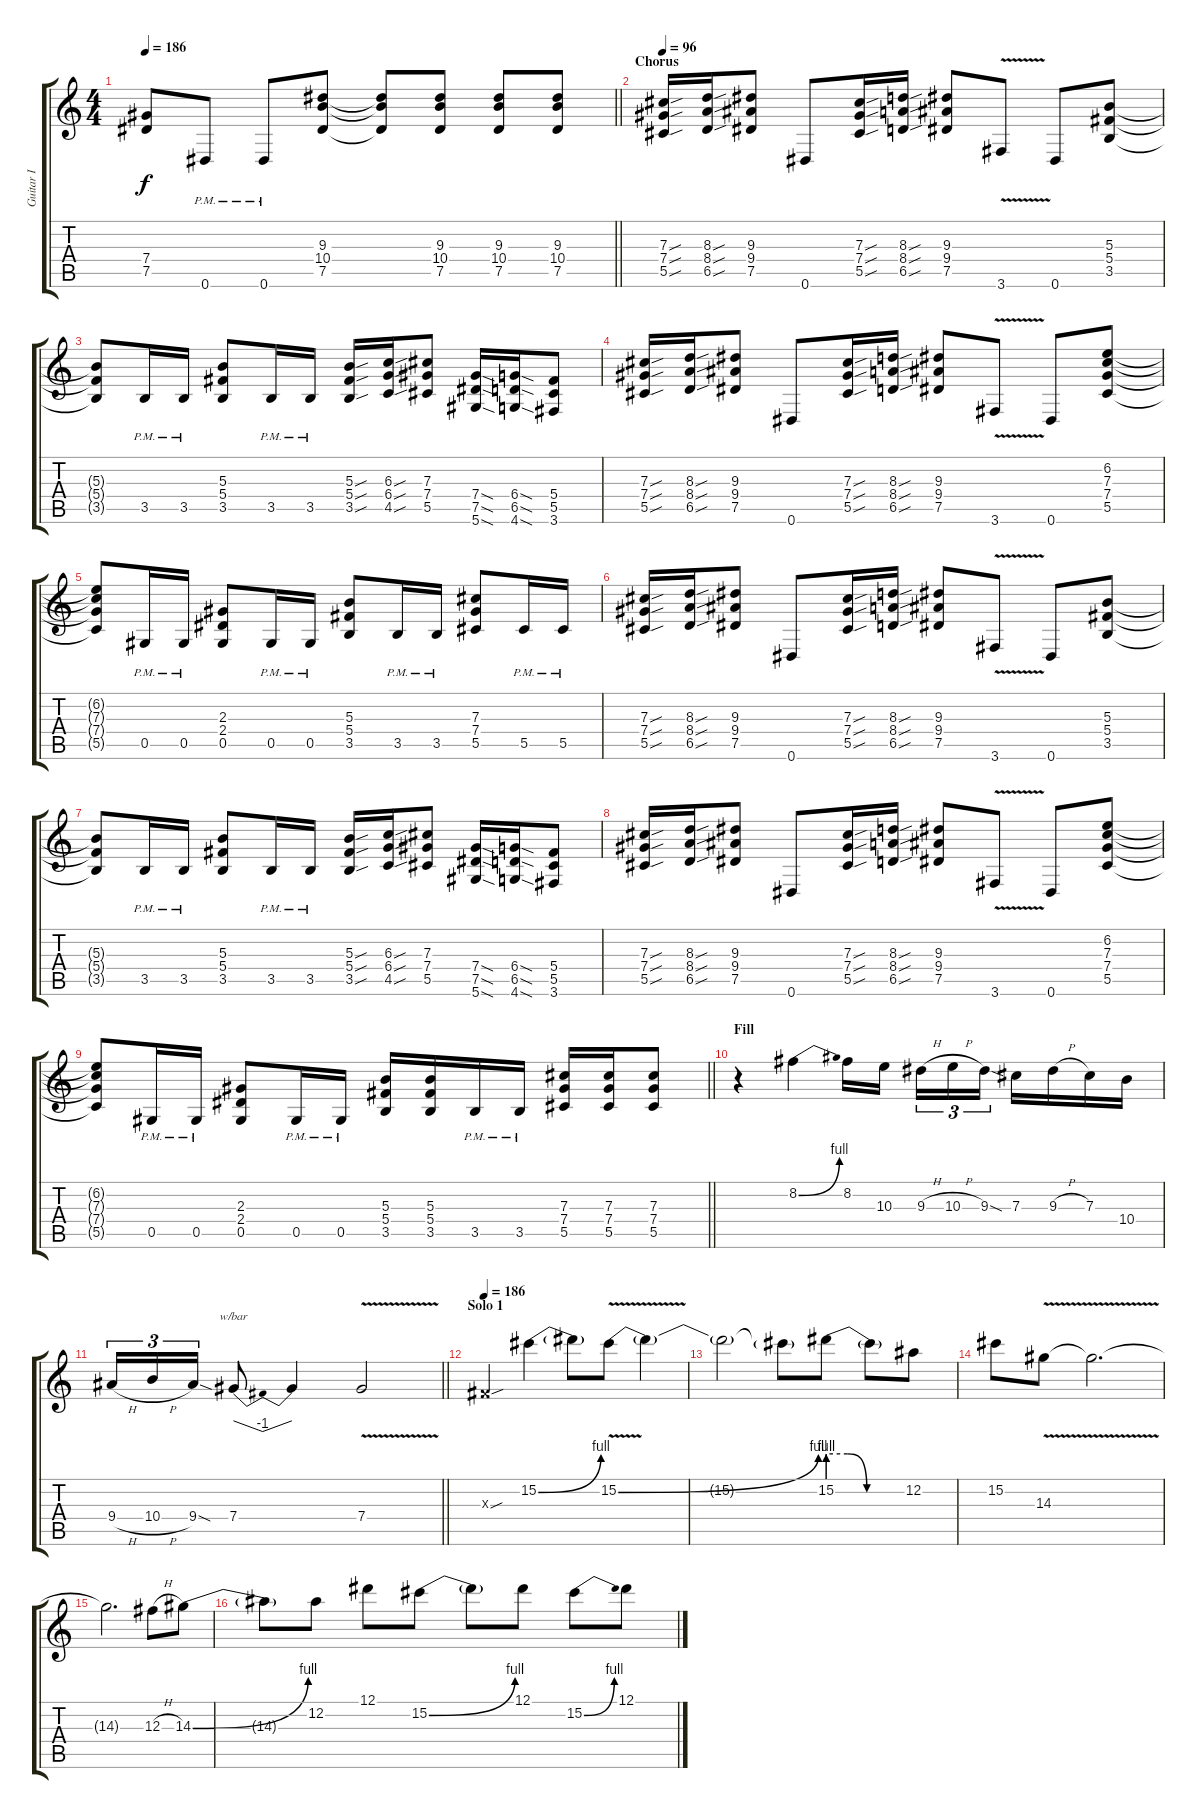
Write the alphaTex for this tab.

\track ("Guitar I" "Guitar I") {instrument distortionguitar}
\staff {score tabs}
\tuning (Eb4 Bb3 Gb3 Db3 Ab2 Eb2) {hide}
\ts (4 4)
\tempo 186
\clef g2
\barLineRight lightlight
\ks c
(7.4 7.5).8{dy f} 0.6{pm}.8 0.6{pm}.8 (9.3 10.4 7.5).8 (9.3{t} 10.4{t} 7.5{t}).8 (9.3 10.4 7.5).8 (9.3 10.4 7.5).8 (9.3 10.4 7.5).8 |
\section ("" "Chorus")
\tempo 96
(7.3{sou} 7.4{sou} 5.5{sou}).16 (8.3{sou} 8.4{sou} 6.5{sou}).16 (9.3 9.4 7.5).8 0.6.8 (7.3{sou} 7.4{sou} 5.5{sou}).16 (8.3{sou} 8.4{sou} 6.5{sou}).16 (9.3 9.4 7.5).8 3.6{v}.8 0.6.8 (5.3 5.4 3.5).8 |
(5.3{t} 5.4{t} 3.5{t}).8 3.5{pm}.16 3.5{pm}.16 (5.3 5.4 3.5).8 3.5{pm}.16 3.5{pm}.16 (5.3{sou} 5.4{sou} 3.5{sou}).16 (6.3{sou} 6.4{sou} 4.5{sou}).16 (7.3 7.4 5.5).8 (7.4{sod} 7.5{sod} 5.6{sod}).16 (6.4{sod} 6.5{sod} 4.6{sod}).16 (5.4 5.5 3.6).8 |
(7.3{sou} 7.4{sou} 5.5{sou}).16 (8.3{sou} 8.4{sou} 6.5{sou}).16 (9.3 9.4 7.5).8 0.6.8 (7.3{sou} 7.4{sou} 5.5{sou}).16 (8.3{sou} 8.4{sou} 6.5{sou}).16 (9.3 9.4 7.5).8 3.6{v}.8 0.6.8 (6.2 7.3 7.4 5.5).8 |
(6.2{t} 7.3{t} 7.4{t} 5.5{t}).8 0.5{pm}.16 0.5{pm}.16 (2.3 2.4 0.5).8 0.5{pm}.16 0.5{pm}.16 (5.3 5.4 3.5).8 3.5{pm}.16 3.5{pm}.16 (7.3 7.4 5.5).8 5.5{pm}.16 5.5{pm}.16 |
(7.3{sou} 7.4{sou} 5.5{sou}).16 (8.3{sou} 8.4{sou} 6.5{sou}).16 (9.3 9.4 7.5).8 0.6.8 (7.3{sou} 7.4{sou} 5.5{sou}).16 (8.3{sou} 8.4{sou} 6.5{sou}).16 (9.3 9.4 7.5).8 3.6{v}.8 0.6.8 (5.3 5.4 3.5).8 |
(5.3{t} 5.4{t} 3.5{t}).8 3.5{pm}.16 3.5{pm}.16 (5.3 5.4 3.5).8 3.5{pm}.16 3.5{pm}.16 (5.3{sou} 5.4{sou} 3.5{sou}).16 (6.3{sou} 6.4{sou} 4.5{sou}).16 (7.3 7.4 5.5).8 (7.4{sod} 7.5{sod} 5.6{sod}).16 (6.4{sod} 6.5{sod} 4.6{sod}).16 (5.4 5.5 3.6).8 |
(7.3{sou} 7.4{sou} 5.5{sou}).16 (8.3{sou} 8.4{sou} 6.5{sou}).16 (9.3 9.4 7.5).8 0.6.8 (7.3{sou} 7.4{sou} 5.5{sou}).16 (8.3{sou} 8.4{sou} 6.5{sou}).16 (9.3 9.4 7.5).8 3.6{v}.8 0.6.8 (6.2 7.3 7.4 5.5).8 |
\barLineRight lightlight
(6.2{t} 7.3{t} 7.4{t} 5.5{t}).8 0.5{pm}.16 0.5{pm}.16 (2.3 2.4 0.5).8 0.5{pm}.16 0.5{pm}.16 (5.3 5.4 3.5).16 (5.3 5.4 3.5).16 3.5{pm}.16 3.5{pm}.16 (7.3 7.4 5.5).16 (7.3 7.4 5.5).16 (7.3 7.4 5.5).8 |
\section ("" "Fill")
r.4 8.2{be (bend 0 0 60 4)}.4 8.2.16 10.3.16 9.3{h}.16{tu (3 2)} 10.3{h}.16{tu (3 2)} 9.3{sod}.16{tu (3 2)} 7.3.16 9.3{h}.16 7.3.16 10.4.16 |
\barLineRight lightlight
9.4{h}.16{tu (3 2)} 10.4{h}.16{tu (3 2)} 9.4{sod}.16{tu (3 2)} 7.4.8{tbe (dip default 0 0 30 -4 60 0)} 7.4{t}.4 7.4{v}.2 |
\section ("" "Solo 1")
\tempo 186
0.3{sou x}.4 15.2{be (bend 0 0 60 4)}.4 15.2{t}.8 15.2{be (bend 0 0 60 4) v}.8 15.2{t}.4 |
15.2{t}.2 15.2{t}.8 15.2{be (custom 0 4 15 4 30 0 60 0)}.8 15.2{t}.8 12.2.8 |
15.2.8 14.3{v}.8 14.3{t}.2{d} |
14.3{t}.2{d} 12.3{h}.8 14.3{be (bend 0 0 60 4)}.8 |
14.3{t}.8 12.2.8 12.1.8 15.2{be (bend 0 0 60 4)}.8 15.2{t}.8 12.1.8 15.2{be (bend 0 0 60 4)}.8 12.1.8
